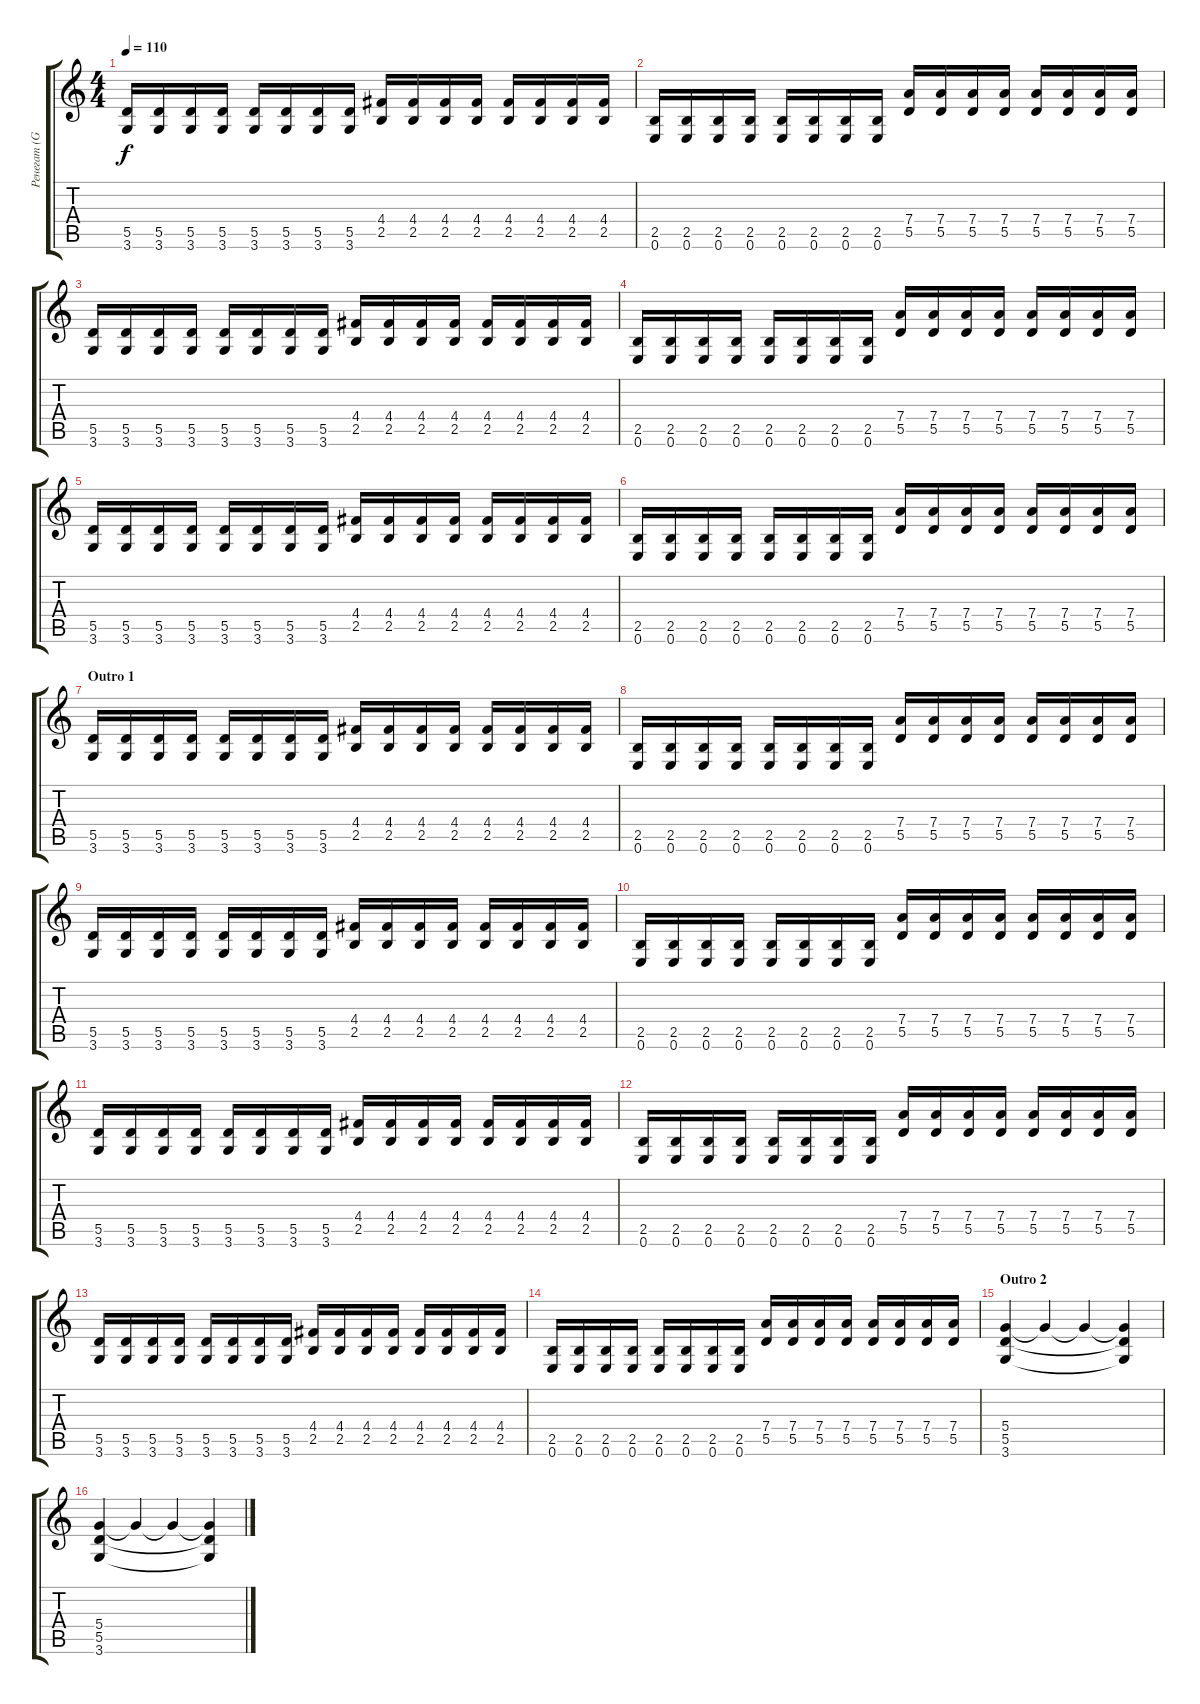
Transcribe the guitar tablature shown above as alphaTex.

\track ("Ренегат (Guitar 2)" "Ренегат (G") {instrument distortionguitar}
\staff {score tabs}
\tuning (E4 B3 G3 D3 A2 E2) {hide}
\ts (4 4)
\tempo 110
\clef g2
\ks c
(5.5 3.6).16{dy f} (5.5 3.6).16 (5.5 3.6).16 (5.5 3.6).16 (5.5 3.6).16 (5.5 3.6).16 (5.5 3.6).16 (5.5 3.6).16 (4.4 2.5).16 (4.4 2.5).16 (4.4 2.5).16 (4.4 2.5).16 (4.4 2.5).16 (4.4 2.5).16 (4.4 2.5).16 (4.4 2.5).16 |
(2.5 0.6).16 (2.5 0.6).16 (2.5 0.6).16 (2.5 0.6).16 (2.5 0.6).16 (2.5 0.6).16 (2.5 0.6).16 (2.5 0.6).16 (7.4 5.5).16 (7.4 5.5).16 (7.4 5.5).16 (7.4 5.5).16 (7.4 5.5).16 (7.4 5.5).16 (7.4 5.5).16 (7.4 5.5).16 |
(5.5 3.6).16 (5.5 3.6).16 (5.5 3.6).16 (5.5 3.6).16 (5.5 3.6).16 (5.5 3.6).16 (5.5 3.6).16 (5.5 3.6).16 (4.4 2.5).16 (4.4 2.5).16 (4.4 2.5).16 (4.4 2.5).16 (4.4 2.5).16 (4.4 2.5).16 (4.4 2.5).16 (4.4 2.5).16 |
(2.5 0.6).16 (2.5 0.6).16 (2.5 0.6).16 (2.5 0.6).16 (2.5 0.6).16 (2.5 0.6).16 (2.5 0.6).16 (2.5 0.6).16 (7.4 5.5).16 (7.4 5.5).16 (7.4 5.5).16 (7.4 5.5).16 (7.4 5.5).16 (7.4 5.5).16 (7.4 5.5).16 (7.4 5.5).16 |
(5.5 3.6).16 (5.5 3.6).16 (5.5 3.6).16 (5.5 3.6).16 (5.5 3.6).16 (5.5 3.6).16 (5.5 3.6).16 (5.5 3.6).16 (4.4 2.5).16 (4.4 2.5).16 (4.4 2.5).16 (4.4 2.5).16 (4.4 2.5).16 (4.4 2.5).16 (4.4 2.5).16 (4.4 2.5).16 |
(2.5 0.6).16 (2.5 0.6).16 (2.5 0.6).16 (2.5 0.6).16 (2.5 0.6).16 (2.5 0.6).16 (2.5 0.6).16 (2.5 0.6).16 (7.4 5.5).16 (7.4 5.5).16 (7.4 5.5).16 (7.4 5.5).16 (7.4 5.5).16 (7.4 5.5).16 (7.4 5.5).16 (7.4 5.5).16 |
\section ("" "Outro 1")
(5.5 3.6).16 (5.5 3.6).16 (5.5 3.6).16 (5.5 3.6).16 (5.5 3.6).16 (5.5 3.6).16 (5.5 3.6).16 (5.5 3.6).16 (4.4 2.5).16 (4.4 2.5).16 (4.4 2.5).16 (4.4 2.5).16 (4.4 2.5).16 (4.4 2.5).16 (4.4 2.5).16 (4.4 2.5).16 |
(2.5 0.6).16 (2.5 0.6).16 (2.5 0.6).16 (2.5 0.6).16 (2.5 0.6).16 (2.5 0.6).16 (2.5 0.6).16 (2.5 0.6).16 (7.4 5.5).16 (7.4 5.5).16 (7.4 5.5).16 (7.4 5.5).16 (7.4 5.5).16 (7.4 5.5).16 (7.4 5.5).16 (7.4 5.5).16 |
(5.5 3.6).16 (5.5 3.6).16 (5.5 3.6).16 (5.5 3.6).16 (5.5 3.6).16 (5.5 3.6).16 (5.5 3.6).16 (5.5 3.6).16 (4.4 2.5).16 (4.4 2.5).16 (4.4 2.5).16 (4.4 2.5).16 (4.4 2.5).16 (4.4 2.5).16 (4.4 2.5).16 (4.4 2.5).16 |
(2.5 0.6).16 (2.5 0.6).16 (2.5 0.6).16 (2.5 0.6).16 (2.5 0.6).16 (2.5 0.6).16 (2.5 0.6).16 (2.5 0.6).16 (7.4 5.5).16 (7.4 5.5).16 (7.4 5.5).16 (7.4 5.5).16 (7.4 5.5).16 (7.4 5.5).16 (7.4 5.5).16 (7.4 5.5).16 |
(5.5 3.6).16 (5.5 3.6).16 (5.5 3.6).16 (5.5 3.6).16 (5.5 3.6).16 (5.5 3.6).16 (5.5 3.6).16 (5.5 3.6).16 (4.4 2.5).16 (4.4 2.5).16 (4.4 2.5).16 (4.4 2.5).16 (4.4 2.5).16 (4.4 2.5).16 (4.4 2.5).16 (4.4 2.5).16 |
(2.5 0.6).16 (2.5 0.6).16 (2.5 0.6).16 (2.5 0.6).16 (2.5 0.6).16 (2.5 0.6).16 (2.5 0.6).16 (2.5 0.6).16 (7.4 5.5).16 (7.4 5.5).16 (7.4 5.5).16 (7.4 5.5).16 (7.4 5.5).16 (7.4 5.5).16 (7.4 5.5).16 (7.4 5.5).16 |
(5.5 3.6).16 (5.5 3.6).16 (5.5 3.6).16 (5.5 3.6).16 (5.5 3.6).16 (5.5 3.6).16 (5.5 3.6).16 (5.5 3.6).16 (4.4 2.5).16 (4.4 2.5).16 (4.4 2.5).16 (4.4 2.5).16 (4.4 2.5).16 (4.4 2.5).16 (4.4 2.5).16 (4.4 2.5).16 |
(2.5 0.6).16 (2.5 0.6).16 (2.5 0.6).16 (2.5 0.6).16 (2.5 0.6).16 (2.5 0.6).16 (2.5 0.6).16 (2.5 0.6).16 (7.4 5.5).16 (7.4 5.5).16 (7.4 5.5).16 (7.4 5.5).16 (7.4 5.5).16 (7.4 5.5).16 (7.4 5.5).16 (7.4 5.5).16 |
\section ("" "Outro 2")
(5.4 5.5 3.6).4 5.4{t}.4 5.4{t}.4 (5.4{t} 5.5{t} 3.6{t}).4 |
(5.4 5.5 3.6).4 5.4{t}.4 5.4{t}.4 (5.4{t} 5.5{t} 3.6{t}).4
